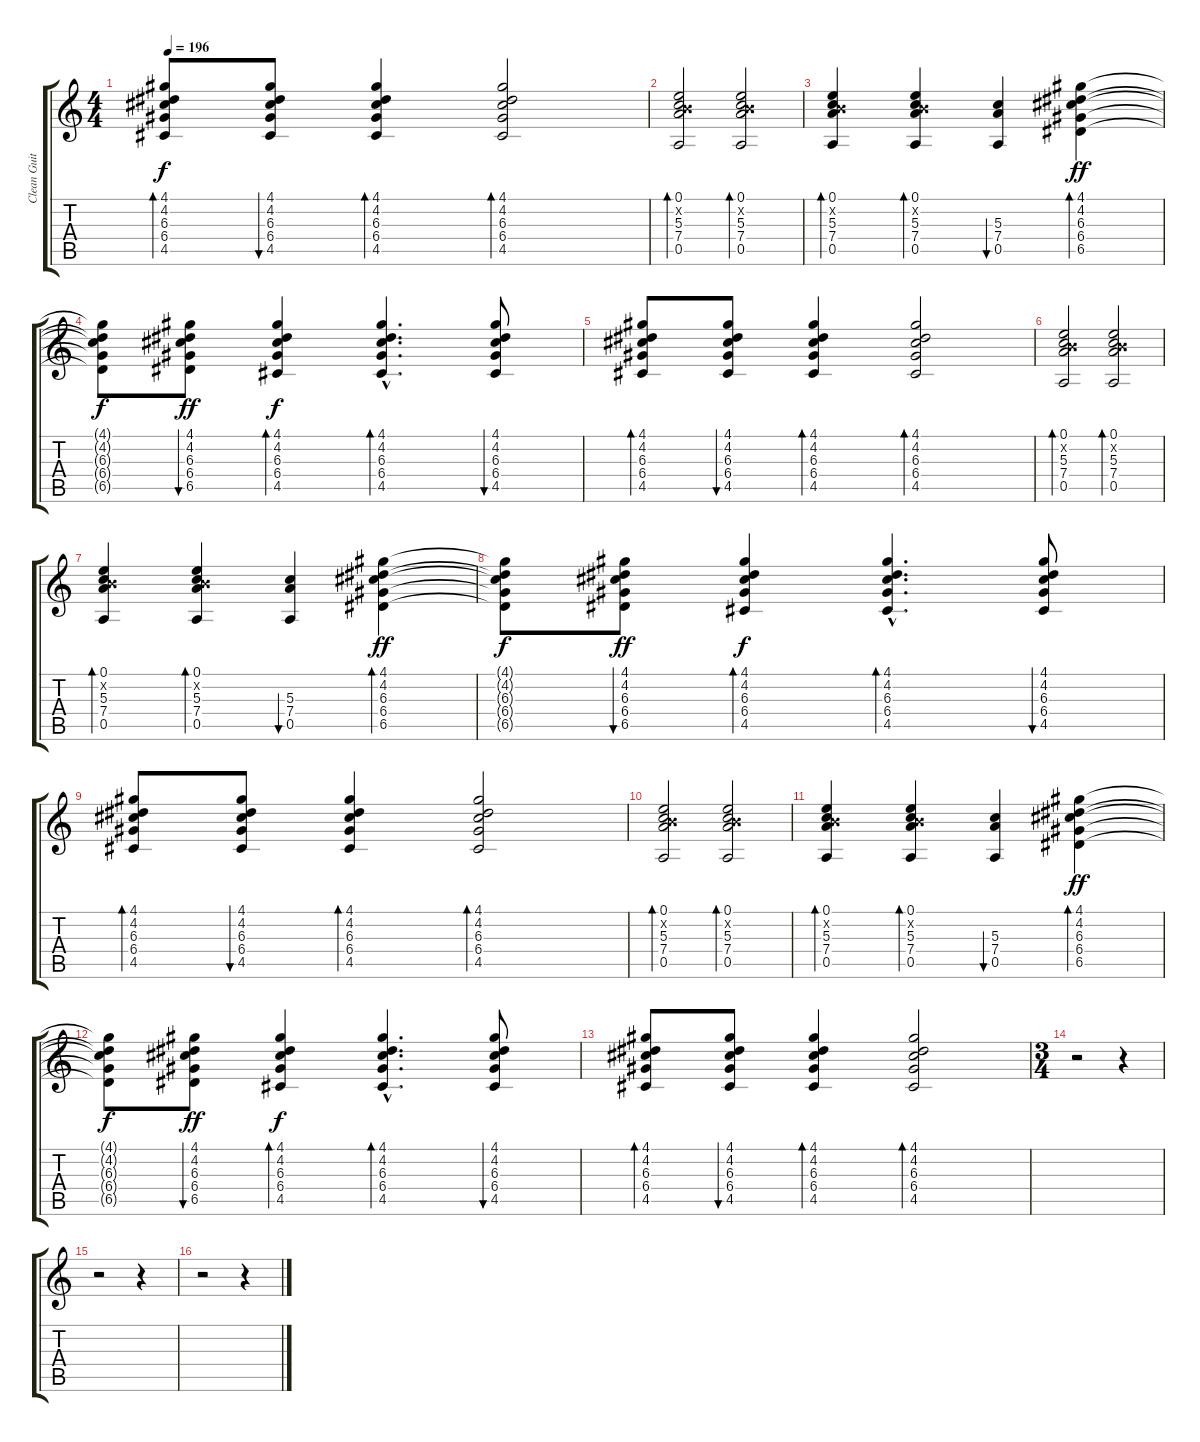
\track ("Clean Guitar" "Clean Guit") {instrument acousticguitarsteel}
\staff {score tabs}
\tuning (E4 B3 G3 D3 A2 E2) {hide}
\ts (4 4)
\tempo 196
\clef g2
\ks c
(4.1 4.2 6.3 6.4 4.5).8{bd 60 dy f} (4.1 4.2 6.3 6.4 4.5).8{bu 60} (4.1 4.2 6.3 6.4 4.5).4{bd 120} (4.1 4.2 6.3 6.4 4.5).2{bd 120} |
(0.1 0.2{x} 5.3 7.4 0.5).2{bd 120} (0.1 0.2{x} 5.3 7.4 0.5).2{bd 60} |
(0.1 0.2{x} 5.3 7.4 0.5).4{bd 60} (0.1 0.2{x} 5.3 7.4 0.5).4{bd 60} (5.3 7.4 0.5).4{bu 60} (4.1 4.2 6.3 6.4 6.5).4{bd 120 dy ff} |
(4.1{t} 4.2{t} 6.3{t} 6.4{t} 6.5{t}).8{dy f} (4.1 4.2 6.3 6.4 6.5).8{bu 30 dy ff} (4.1 4.2 6.3 6.4 4.5).4{bd 60 dy f} (4.1{hac} 4.2{hac} 6.3{hac} 6.4{hac} 4.5{hac}).4{d bd 60} (4.1 4.2 6.3 6.4 4.5).8{bu 60} |
(4.1 4.2 6.3 6.4 4.5).8{bd 60} (4.1 4.2 6.3 6.4 4.5).8{bu 60} (4.1 4.2 6.3 6.4 4.5).4{bd 120} (4.1 4.2 6.3 6.4 4.5).2{bd 120} |
(0.1 0.2{x} 5.3 7.4 0.5).2{bd 120} (0.1 0.2{x} 5.3 7.4 0.5).2{bd 60} |
(0.1 0.2{x} 5.3 7.4 0.5).4{bd 60} (0.1 0.2{x} 5.3 7.4 0.5).4{bd 60} (5.3 7.4 0.5).4{bu 60} (4.1 4.2 6.3 6.4 6.5).4{bd 120 dy ff} |
(4.1{t} 4.2{t} 6.3{t} 6.4{t} 6.5{t}).8{dy f} (4.1 4.2 6.3 6.4 6.5).8{bu 30 dy ff} (4.1 4.2 6.3 6.4 4.5).4{bd 60 dy f} (4.1{hac} 4.2{hac} 6.3{hac} 6.4{hac} 4.5{hac}).4{d bd 60} (4.1 4.2 6.3 6.4 4.5).8{bu 60} |
(4.1 4.2 6.3 6.4 4.5).8{bd 60} (4.1 4.2 6.3 6.4 4.5).8{bu 60} (4.1 4.2 6.3 6.4 4.5).4{bd 120} (4.1 4.2 6.3 6.4 4.5).2{bd 120} |
(0.1 0.2{x} 5.3 7.4 0.5).2{bd 120} (0.1 0.2{x} 5.3 7.4 0.5).2{bd 60} |
(0.1 0.2{x} 5.3 7.4 0.5).4{bd 60} (0.1 0.2{x} 5.3 7.4 0.5).4{bd 60} (5.3 7.4 0.5).4{bu 60} (4.1 4.2 6.3 6.4 6.5).4{bd 120 dy ff} |
(4.1{t} 4.2{t} 6.3{t} 6.4{t} 6.5{t}).8{dy f} (4.1 4.2 6.3 6.4 6.5).8{bu 30 dy ff} (4.1 4.2 6.3 6.4 4.5).4{bd 60 dy f} (4.1{hac} 4.2{hac} 6.3{hac} 6.4{hac} 4.5{hac}).4{d bd 60} (4.1 4.2 6.3 6.4 4.5).8{bu 60} |
(4.1 4.2 6.3 6.4 4.5).8{bd 60} (4.1 4.2 6.3 6.4 4.5).8{bu 60} (4.1 4.2 6.3 6.4 4.5).4{bd 120} (4.1 4.2 6.3 6.4 4.5).2{bd 120} |
\ts (3 4)
r.2 r.4 |
r.2 r.4 |
r.2 r.4
